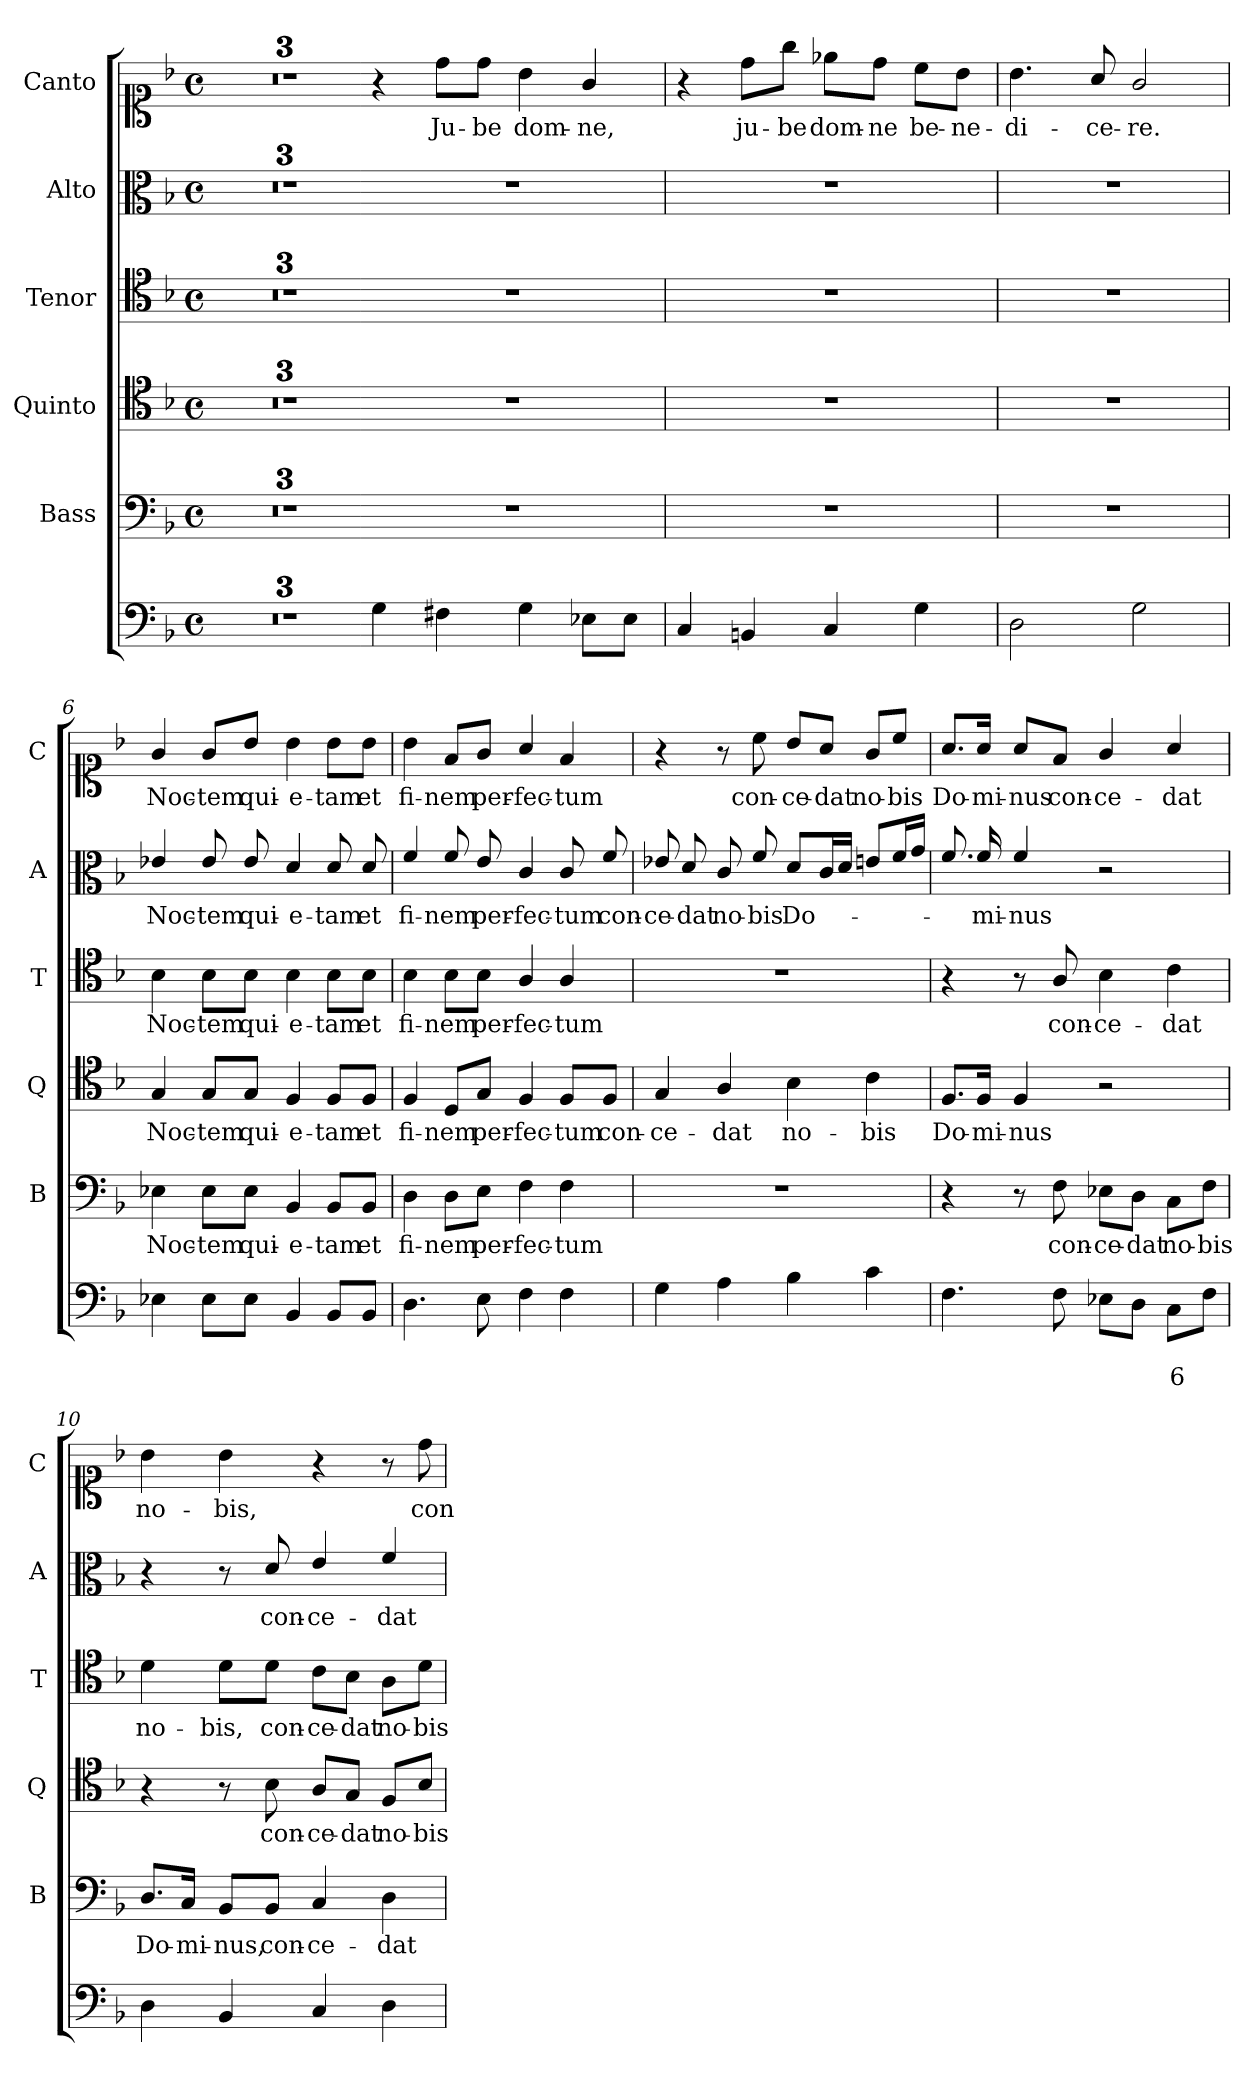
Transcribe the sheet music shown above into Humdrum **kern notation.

**kern	**text	**text	**kern	**text	**kern	**text	**kern	**text	**kern	**text	**kern	**text
*part6	*part6	*part6	*part5	*part5	*part4	*part4	*part3	*part3	*part2	*part2	*part1	*part1
*staff6	*staff6	*staff6	*staff5	*staff5	*staff4	*staff4	*staff3	*staff3	*staff2	*staff2	*staff1	*staff1
*	*	*	*I"Bass	*	*I"Quinto	*	*I"Tenor	*	*I"Alto	*	*I"Canto	*
*	*	*	*I'B	*	*I'Q	*	*I'T	*	*I'A	*	*I'C	*
*clefF4	*	*	*clefF4	*	*clefC4	*	*clefC4	*	*clefC3	*	*clefC1	*
*k[b-]	*	*	*k[b-]	*	*k[b-]	*	*k[b-]	*	*k[b-]	*	*k[b-]	*
*F:	*	*	*F:	*	*F:	*	*F:	*	*F:	*	*F:	*
*M4/4	*	*	*M4/4	*	*M4/4	*	*M4/4	*	*M4/4	*	*M4/4	*
*met(c)	*	*	*met(c)	*	*met(c)	*	*met(c)	*	*met(c)	*	*met(c)	*
=1	=1	=1	=1	=1	=1	=1	=1	=1	=1	=1	=1	=1
1ryy	.	.	1ryy	.	1ryy	.	1ryy	.	1ryy	.	1ryy	.
=2	=2	=2	=2	=2	=2	=2	=2	=2	=2	=2	=2	=2
1ryy	.	.	1ryy	.	1ryy	.	1ryy	.	1ryy	.	1ryy	.
=3	=3	=3	=3	=3	=3	=3	=3	=3	=3	=3	=3	=3
*	*	*	*	*	*clefGv2	*	*clefGv2	*	*clefG2	*	*clefG2	*
1ryy	.	.	1ryy	.	1ryy	.	1ryy	.	1ryy	.	1ryy	.
=3X1-	=3X1-	=3X1-	=3X1-	=3X1-	=3X1-	=3X1-	=3X1-	=3X1-	=3X1-	=3X1-	=3X1-	=3X1-
4G\	.	.	1r	.	1r	.	1r	.	1r	.	4r	.
!	!	!	!	!	!	!	!	!	!	!	!	!LO:LY:b
4F#X\	.	.	.	.	.	.	.	.	.	.	8dd\L	Ju-
!	!	!	!	!	!	!	!	!	!	!	!	!LO:LY:b
.	.	.	.	.	.	.	.	.	.	.	8dd\J	-be
!	!	!	!	!	!	!	!	!	!	!	!	!LO:LY:b
4G\	.	.	.	.	.	.	.	.	.	.	4b-\	dom-
!	!	!	!	!	!	!	!	!	!	!	!	!LO:LY:b
8E-X\L	.	.	.	.	.	.	.	.	.	.	4g/	-ne,
8E-\J	.	.	.	.	.	.	.	.	.	.	.	.
=4	=4	=4	=4	=4	=4	=4	=4	=4	=4	=4	=4	=4
4C/	.	.	1r	.	1r	.	1r	.	1r	.	4r	.
!	!	!	!	!	!	!	!	!	!	!	!	!LO:LY:b
4BBn/	.	.	.	.	.	.	.	.	.	.	8dd\L	ju-
!	!	!	!	!	!	!	!	!	!	!	!	!LO:LY:b
.	.	.	.	.	.	.	.	.	.	.	8gg\J	-be
!	!	!	!	!	!	!	!	!	!	!	!	!LO:LY:b
4C/	.	.	.	.	.	.	.	.	.	.	8ee-X\L	dom-
!	!	!	!	!	!	!	!	!	!	!	!	!LO:LY:b
.	.	.	.	.	.	.	.	.	.	.	8dd\J	-ne
!	!	!	!	!	!	!	!	!	!	!	!	!LO:LY:b
4G\	.	.	.	.	.	.	.	.	.	.	8cc\L	be-
!	!	!	!	!	!	!	!	!	!	!	!	!LO:LY:b
.	.	.	.	.	.	.	.	.	.	.	8b-\J	-ne-
=5	=5	=5	=5	=5	=5	=5	=5	=5	=5	=5	=5	=5
!	!	!	!	!	!	!	!	!	!	!	!	!LO:LY:b
2D\	.	.	1r	.	1r	.	1r	.	1r	.	4.b-\	-di-
!	!	!	!	!	!	!	!	!	!	!	!	!LO:LY:b
.	.	.	.	.	.	.	.	.	.	.	8a/	-ce-
!	!	!	!	!	!	!	!	!	!	!	!	!LO:LY:b
2G\	.	.	.	.	.	.	.	.	.	.	2g/	-re.
=6	=6	=6	=6	=6	=6	=6	=6	=6	=6	=6	=6	=6
!	!	!	!	!LO:LY:b	!	!LO:LY:b	!	!LO:LY:b	!	!LO:LY:b	!	!LO:LY:b
4E-X\	.	.	4E-X\	Noc-	4G/	Noc-	4B-\	Noc-	4e-X/	Noc-	4g/	Noc-
!	!	!	!	!LO:LY:b	!	!LO:LY:b	!	!LO:LY:b	!	!LO:LY:b	!	!LO:LY:b
8E-\L	.	.	8E-\L	-tem	8G/L	-tem	8B-\L	-tem	8e-/	-tem	8g/L	-tem
!	!	!	!	!LO:LY:b	!	!LO:LY:b	!	!LO:LY:b	!	!LO:LY:b	!	!LO:LY:b
8E-\J	.	.	8E-\J	qui-	8G/J	qui-	8B-\J	qui-	8e-/	qui-	8b-/J	qui-
!	!	!	!	!LO:LY:b	!	!LO:LY:b	!	!LO:LY:b	!	!LO:LY:b	!	!LO:LY:b
4BB-/	.	.	4BB-/	-e-	4F/	-e-	4B-\	-e-	4d/	-e-	4b-\	-e-
!	!	!	!	!LO:LY:b	!	!LO:LY:b	!	!LO:LY:b	!	!LO:LY:b	!	!LO:LY:b
8BB-/L	.	.	8BB-/L	-tam	8F/L	-tam	8B-\L	-tam	8d/	-tam	8b-\L	-tam
!	!	!	!	!LO:LY:b	!	!LO:LY:b	!	!LO:LY:b	!	!LO:LY:b	!	!LO:LY:b
8BB-/J	.	.	8BB-/J	et	8F/J	et	8B-\J	et	8d/	et	8b-\J	et
!!LO:PB:g=z
=7	=7	=7	=7	=7	=7	=7	=7	=7	=7	=7	=7	=7
!	!	!	!	!LO:LY:b	!	!LO:LY:b	!	!LO:LY:b	!	!LO:LY:b	!	!LO:LY:b
4.D\	.	.	4D\	fi-	4F/	fi-	4B-\	fi-	4f/	fi-	4b-\	fi-
!	!	!	!	!LO:LY:b	!	!LO:LY:b	!	!LO:LY:b	!	!LO:LY:b	!	!LO:LY:b
.	.	.	8D\L	-nem	8D/L	-nem	8B-\L	-nem	8f/	-nem	8f/L	-nem
!	!	!	!	!LO:LY:b	!	!LO:LY:b	!	!LO:LY:b	!	!LO:LY:b	!	!LO:LY:b
8E\	.	.	8E\J	per-	8G/J	per-	8B-\J	per-	8e/	per-	8g/J	per-
!	!	!	!	!LO:LY:b	!	!LO:LY:b	!	!LO:LY:b	!	!LO:LY:b	!	!LO:LY:b
4F\	.	.	4F\	-fec-	4F/	-fec-	4A/	-fec-	4c/	-fec-	4a/	-fec-
!	!	!	!	!LO:LY:b	!	!LO:LY:b	!	!LO:LY:b	!	!LO:LY:b	!	!LO:LY:b
4F\	.	.	4F\	-tum	8F/L	-tum	4A/	-tum	8c/	-tum	4f/	-tum
!	!	!	!	!	!	!LO:LY:b	!	!	!	!LO:LY:b	!	!
.	.	.	.	.	8F/J	con-	.	.	8f/	con-	.	.
=8	=8	=8	=8	=8	=8	=8	=8	=8	=8	=8	=8	=8
!	!	!	!	!	!	!LO:LY:b	!	!	!	!LO:LY:b	!	!
4G\	.	.	1r	.	4G/	-ce-	1r	.	8e-X/	-ce-	4r	.
!	!	!	!	!	!	!	!	!	!	!LO:LY:b	!	!
.	.	.	.	.	.	.	.	.	8d/	-dat	.	.
!	!	!	!	!	!	!LO:LY:b	!	!	!	!LO:LY:b	!	!
4A\	.	.	.	.	4A/	-dat	.	.	8c/	no-	8r	.
!	!	!	!	!	!	!	!	!	!	!LO:LY:b	!	!LO:LY:b
.	.	.	.	.	.	.	.	.	8f/	-bis	8cc\	con-
!	!	!	!	!	!	!LO:LY:b	!	!	!	!LO:LY:b	!	!LO:LY:b
4B-\	.	.	.	.	4B-\	no-	.	.	8d/L	Do-	8b-/L	-ce-
!	!	!	!	!	!	!	!	!	!	!	!	!LO:LY:b
.	.	.	.	.	.	.	.	.	16c/L	.	8a/J	-dat
.	.	.	.	.	.	.	.	.	16d/JJ	.	.	.
!	!	!	!	!	!	!LO:LY:b	!	!	!	!	!	!LO:LY:b
4c\	.	.	.	.	4c\	-bis	.	.	8en/L	.	8g/L	no-
!	!	!	!	!	!	!	!	!	!	!	!	!LO:LY:b
.	.	.	.	.	.	.	.	.	16f/L	.	8cc/J	-bis
.	.	.	.	.	.	.	.	.	16g/JJ	.	.	.
=9	=9	=9	=9	=9	=9	=9	=9	=9	=9	=9	=9	=9
!	!	!	!	!	!	!LO:LY:b	!	!	!	!	!	!LO:LY:b
4.F\	.	.	4r	.	8.F/L	Do-	4r	.	8.f/	.	8.a/L	Do-
!	!	!	!	!	!	!LO:LY:b	!	!	!	!LO:LY:b	!	!LO:LY:b
.	.	.	.	.	16F/Jk	-mi-	.	.	16f/	-mi-	16a/Jk	-mi-
!	!	!	!	!	!	!LO:LY:b	!	!	!	!LO:LY:b	!	!LO:LY:b
.	.	.	8r	.	4F/	-nus	8r	.	4f/	-nus	8a/L	-nus
!	!	!	!	!LO:LY:b	!	!	!	!LO:LY:b	!	!	!	!LO:LY:b
8F\	.	.	8F\	con-	.	.	8A/	con-	.	.	8f/J	con-
!	!	!	!	!LO:LY:b	!	!	!	!LO:LY:b	!	!	!	!LO:LY:b
8E-X\L	.	.	8E-X\L	-ce-	2r	.	4B-\	-ce-	2r	.	4g/	-ce-
!	!	!	!	!LO:LY:b	!	!	!	!	!	!	!	!
8D\J	.	.	8D\J	-dat	.	.	.	.	.	.	.	.
!	!	!LO:LY:b	!	!LO:LY:b	!	!	!	!LO:LY:b	!	!	!	!LO:LY:b
8C\L	.	6	8C\L	no-	.	.	4c\	-dat	.	.	4a/	-dat
!	!	!	!	!LO:LY:b	!	!	!	!	!	!	!	!
8F\J	.	.	8F\J	-bis	.	.	.	.	.	.	.	.
=10	=10	=10	=10	=10	=10	=10	=10	=10	=10	=10	=10	=10
!	!	!	!	!LO:LY:b	!	!	!	!LO:LY:b	!	!	!	!LO:LY:b
4D\	.	.	8.D/L	Do-	4r	.	4d\	no-	4r	.	4b-\	no-
!	!	!	!	!LO:LY:b	!	!	!	!	!	!	!	!
.	.	.	16C/Jk	-mi-	.	.	.	.	.	.	.	.
!	!	!	!	!LO:LY:b	!	!	!	!LO:LY:b	!	!	!	!LO:LY:b
4BB-/	.	.	8BB-/L	-nus,	8r	.	8d\L	-bis,	8r	.	4b-\	-bis,
!	!	!	!	!LO:LY:b	!	!LO:LY:b	!	!LO:LY:b	!	!LO:LY:b	!	!
.	.	.	8BB-/J	con-	8B-\	con-	8d\J	con-	8d/	con-	.	.
!	!	!	!	!LO:LY:b	!	!LO:LY:b	!	!LO:LY:b	!	!LO:LY:b	!	!
4C/	.	.	4C/	-ce-	8A/L	-ce-	8c\L	-ce-	4e/	-ce-	4r	.
!	!	!	!	!	!	!LO:LY:b	!	!LO:LY:b	!	!	!	!
.	.	.	.	.	8G/J	-dat	8B-\J	-dat	.	.	.	.
!	!	!	!	!LO:LY:b	!	!LO:LY:b	!	!LO:LY:b	!	!LO:LY:b	!	!
4D\	.	.	4D\	-dat	8F/L	no-	8A\L	no-	4f/	-dat	8r	.
!	!	!	!	!	!	!LO:LY:b	!	!LO:LY:b	!	!	!	!LO:LY:b
.	.	.	.	.	8B-/J	-bis	8d\J	-bis	.	.	8dd\	con-
=	=	=	=	=	=	=	=	=	=	=	=	=
*-	*-	*-	*-	*-	*-	*-	*-	*-	*-	*-	*-	*-
